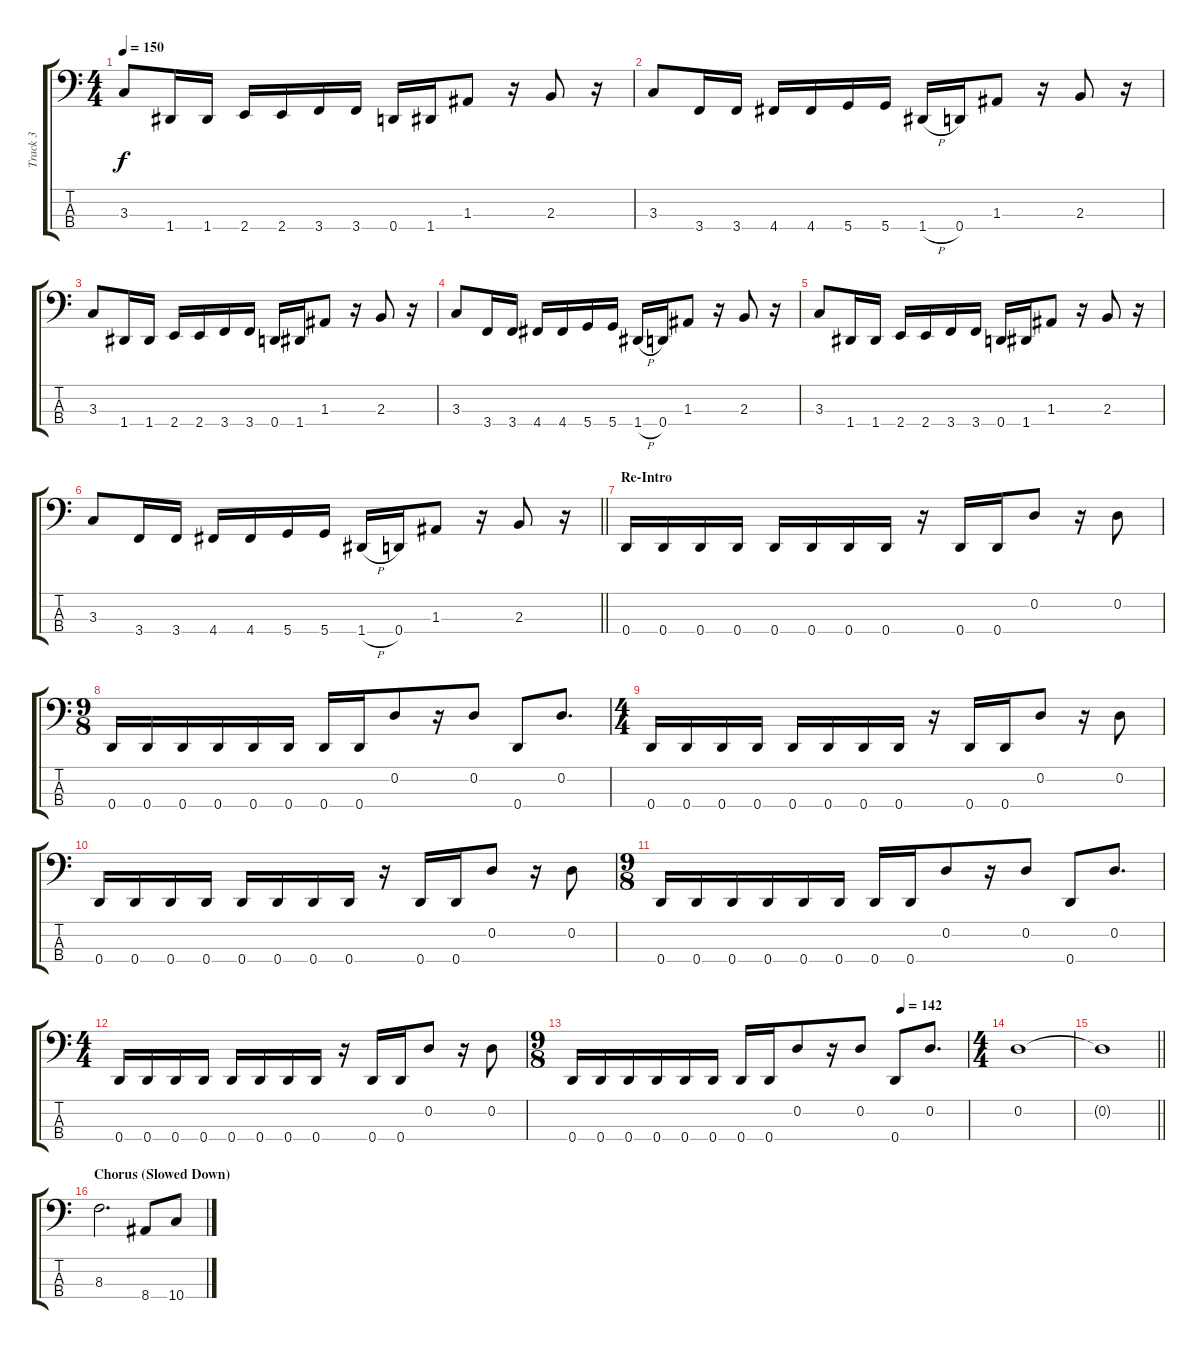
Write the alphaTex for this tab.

\track ("Track 3" "Track 3") {instrument electricbasspick}
\staff {score tabs}
\tuning (G2 D2 A1 D1) {hide}
\ts (4 4)
\tempo 150
\clef f4
\ks c
3.3.8{dy f} 1.4.16 1.4.16 2.4.16 2.4.16 3.4.16 3.4.16 0.4.16 1.4.16 1.3.8 r.16 2.3.8 r.16 |
3.3.8 3.4.16 3.4.16 4.4.16 4.4.16 5.4.16 5.4.16 1.4{h}.16 0.4.16 1.3.8 r.16 2.3.8 r.16 |
3.3.8 1.4.16 1.4.16 2.4.16 2.4.16 3.4.16 3.4.16 0.4.16 1.4.16 1.3.8 r.16 2.3.8 r.16 |
3.3.8 3.4.16 3.4.16 4.4.16 4.4.16 5.4.16 5.4.16 1.4{h}.16 0.4.16 1.3.8 r.16 2.3.8 r.16 |
3.3.8 1.4.16 1.4.16 2.4.16 2.4.16 3.4.16 3.4.16 0.4.16 1.4.16 1.3.8 r.16 2.3.8 r.16 |
\barLineRight lightlight
3.3.8 3.4.16 3.4.16 4.4.16 4.4.16 5.4.16 5.4.16 1.4{h}.16 0.4.16 1.3.8 r.16 2.3.8 r.16 |
\section ("" "Re-Intro")
0.4.16 0.4.16 0.4.16 0.4.16 0.4.16 0.4.16 0.4.16 0.4.16 r.16 0.4.16 0.4.16 0.2.8 r.16 0.2.8 |
\ts (9 8)
0.4.16 0.4.16 0.4.16 0.4.16 0.4.16 0.4.16 0.4.16 0.4.16 0.2.8 r.16 0.2.8 0.4.8 0.2.8{d} |
\ts (4 4)
0.4.16 0.4.16 0.4.16 0.4.16 0.4.16 0.4.16 0.4.16 0.4.16 r.16 0.4.16 0.4.16 0.2.8 r.16 0.2.8 |
0.4.16 0.4.16 0.4.16 0.4.16 0.4.16 0.4.16 0.4.16 0.4.16 r.16 0.4.16 0.4.16 0.2.8 r.16 0.2.8 |
\ts (9 8)
0.4.16 0.4.16 0.4.16 0.4.16 0.4.16 0.4.16 0.4.16 0.4.16 0.2.8 r.16 0.2.8 0.4.8 0.2.8{d} |
\ts (4 4)
0.4.16 0.4.16 0.4.16 0.4.16 0.4.16 0.4.16 0.4.16 0.4.16 r.16 0.4.16 0.4.16 0.2.8 r.16 0.2.8 |
\ts (9 8)
\tempo (142 0.8333333333333334)
0.4.16 0.4.16 0.4.16 0.4.16 0.4.16 0.4.16 0.4.16 0.4.16 0.2.8 r.16 0.2.8 0.4.8 0.2.8{d} |
\ts (4 4)
0.2.1 |
\barLineRight lightlight
0.2{t}.1 |
\section ("" "Chorus (Slowed Down)")
8.3.2{d} 8.4.8 10.4.8
